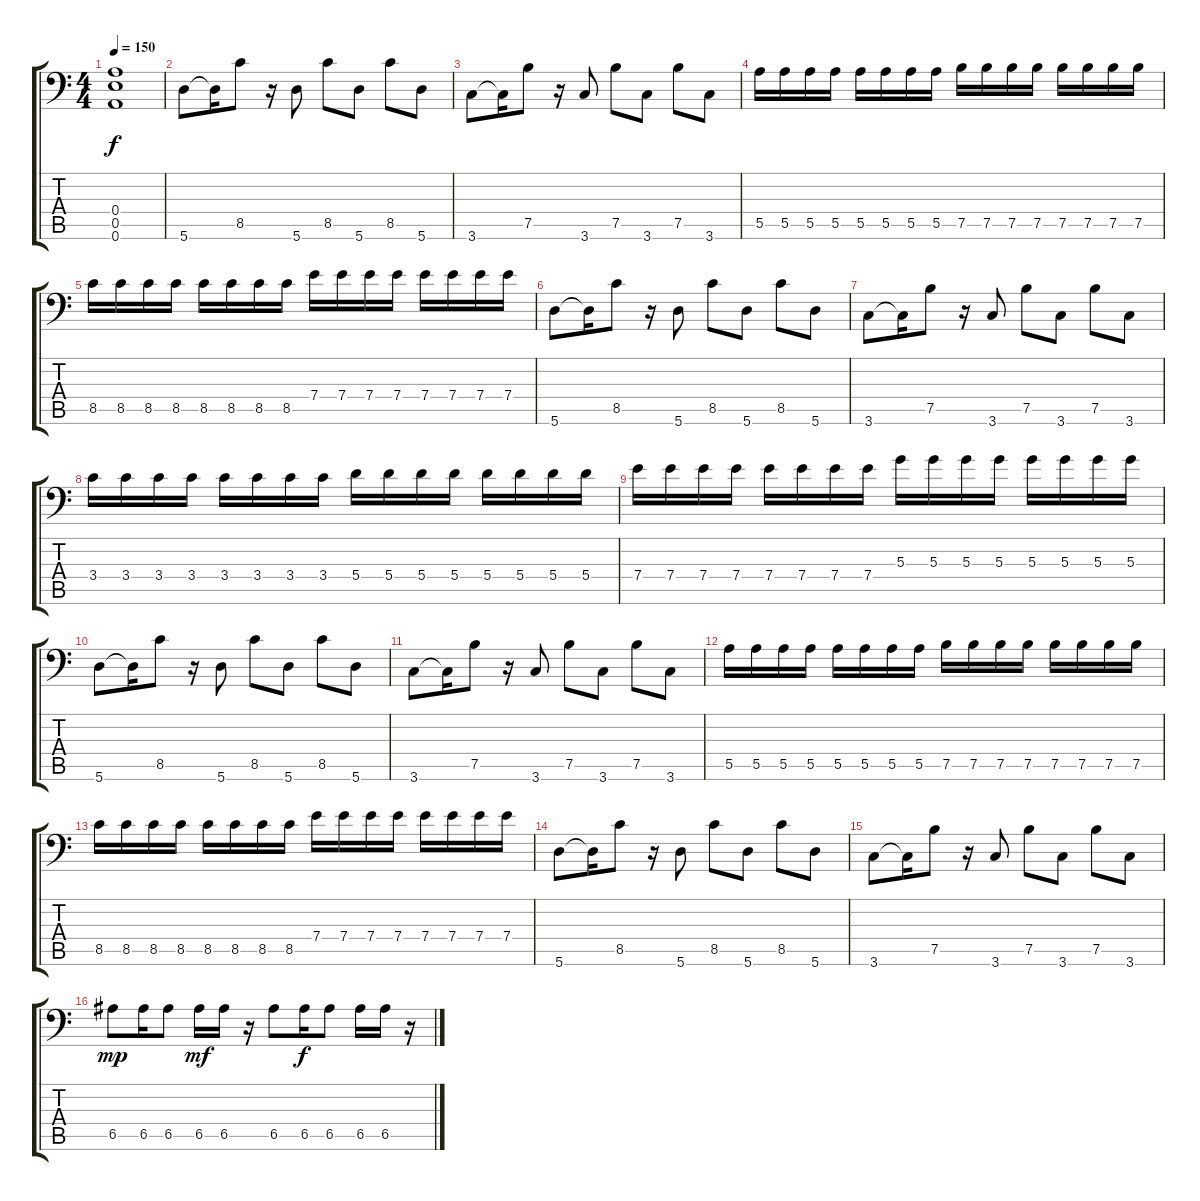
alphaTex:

\track "" {instrument distortionguitar}
\staff {score tabs}
\tuning (B3 Gb3 D3 A2 E2 A1) {hide}
\ts (4 4)
\tempo 150
\clef f4
\ks c
(0.4{t} 0.5{t} 0.6{t}).1{dy f} |
5.6.8 5.6{t}.16 8.5.8 r.16 5.6.8 8.5.8 5.6.8 8.5.8 5.6.8 |
3.6.8 3.6{t}.16 7.5.8 r.16 3.6.8 7.5.8 3.6.8 7.5.8 3.6.8 |
5.5.16 5.5.16 5.5.16 5.5.16 5.5.16 5.5.16 5.5.16 5.5.16 7.5.16 7.5.16 7.5.16 7.5.16 7.5.16 7.5.16 7.5.16 7.5.16 |
8.5.16 8.5.16 8.5.16 8.5.16 8.5.16 8.5.16 8.5.16 8.5.16 7.4.16 7.4.16 7.4.16 7.4.16 7.4.16 7.4.16 7.4.16 7.4.16 |
5.6.8 5.6{t}.16 8.5.8 r.16 5.6.8 8.5.8 5.6.8 8.5.8 5.6.8 |
3.6.8 3.6{t}.16 7.5.8 r.16 3.6.8 7.5.8 3.6.8 7.5.8 3.6.8 |
3.4.16 3.4.16 3.4.16 3.4.16 3.4.16 3.4.16 3.4.16 3.4.16 5.4.16 5.4.16 5.4.16 5.4.16 5.4.16 5.4.16 5.4.16 5.4.16 |
7.4.16 7.4.16 7.4.16 7.4.16 7.4.16 7.4.16 7.4.16 7.4.16 5.3.16 5.3.16 5.3.16 5.3.16 5.3.16 5.3.16 5.3.16 5.3.16 |
5.6.8 5.6{t}.16 8.5.8 r.16 5.6.8 8.5.8 5.6.8 8.5.8 5.6.8 |
3.6.8 3.6{t}.16 7.5.8 r.16 3.6.8 7.5.8 3.6.8 7.5.8 3.6.8 |
5.5.16 5.5.16 5.5.16 5.5.16 5.5.16 5.5.16 5.5.16 5.5.16 7.5.16 7.5.16 7.5.16 7.5.16 7.5.16 7.5.16 7.5.16 7.5.16 |
8.5.16 8.5.16 8.5.16 8.5.16 8.5.16 8.5.16 8.5.16 8.5.16 7.4.16 7.4.16 7.4.16 7.4.16 7.4.16 7.4.16 7.4.16 7.4.16 |
5.6.8 5.6{t}.16 8.5.8 r.16 5.6.8 8.5.8 5.6.8 8.5.8 5.6.8 |
3.6.8 3.6{t}.16 7.5.8 r.16 3.6.8 7.5.8 3.6.8 7.5.8 3.6.8 |
6.5.8{dy mp} 6.5.16 6.5.8 6.5.16{dy mf} 6.5.16 r.16 6.5.8 6.5.16{dy f} 6.5.8 6.5.16 6.5.16 r.16
